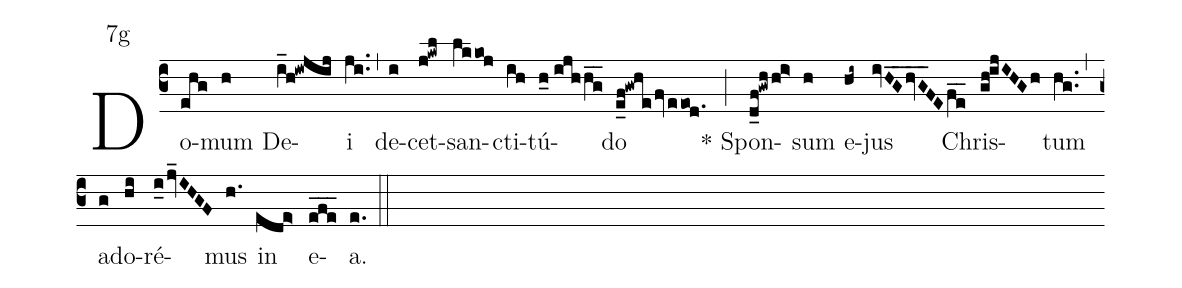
mode:7g;
%%
(c3) Do(ehg)mum(h) De(i_h!iwjij)i(ji..) (,) de(i)cet(j!kwl)san(lkkoj)cti(ih)tú(h_0//ijhhg__)do(e_f@gwhe/fv/eeod.) (;) <sp>*</sp> Spon(d_f!gwhhi>)sum(h) e(hi~)jus(ivHG__hv_G_FEfe__) Chris(gh@ijIHGh)tum(hg..) (,) a(g)do(hi)ré(i_0/jv_IHGF)mus(h.) in(ede>) e(efe___)a.(e.) (::)
